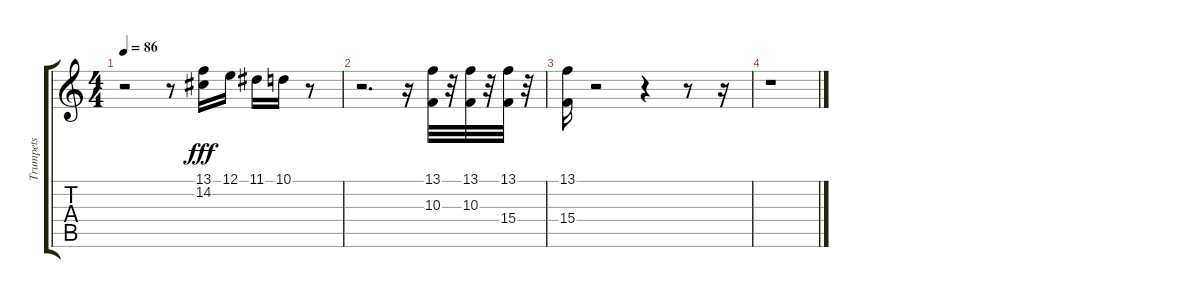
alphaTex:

\track ("Trumpets" "Trumpets") {instrument mutedtrumpet}
\staff {score tabs}
\tuning (E4 B3 G3 D3 A2 E2) {hide}
\ts (4 4)
\tempo 86
\clef g2
\ks c
r.2{dy fff} r.8 (13.1 14.2).16 12.1.16 11.1.16 10.1.16 r.8 |
r.2{d} r.16 (13.1 10.3).32 r.32 (13.1 10.3).32 r.32 (13.1 15.4).32 r.32 |
(13.1 15.4).16 r.2 r.4 r.8 r.16 |
r.1
